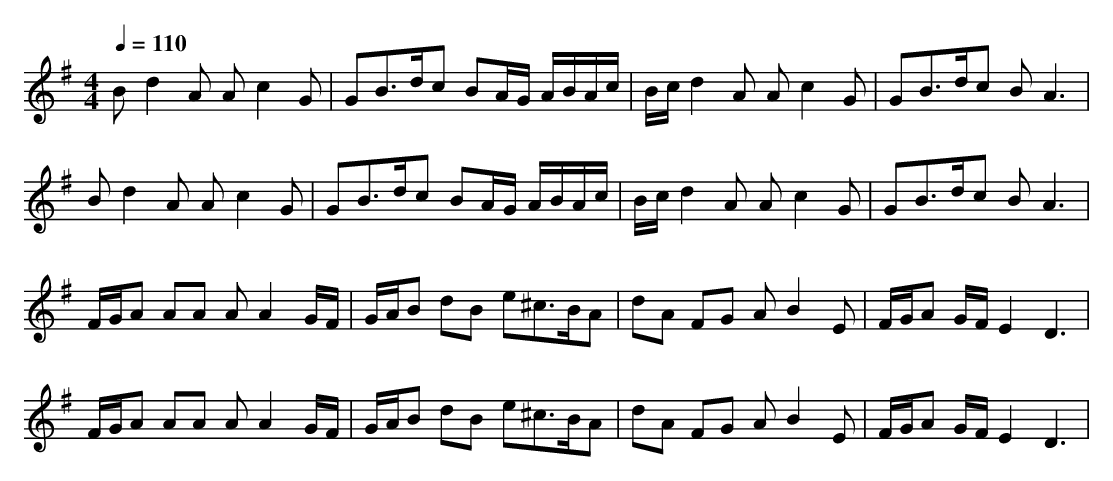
X:1
T:
M: 4/4
L: 1/8
Q:1/4=110
K:G % 1 sharps
Bd2A Ac2G|GB>dc BA/2G/2 A/2B/2A/2c/2|B/2c/2d2A Ac2G|GB>dc B2<A2|
Bd2A Ac2G|GB>dc BA/2G/2 A/2B/2A/2c/2|B/2c/2d2A Ac2G|GB>dc B2<A2|
F/2G/2A AA AA2G/2F/2|G/2A/2B dB e^c>BA|dA FG AB2E|F/2G/2A G/2F/2E2D3|
F/2G/2A AA AA2G/2F/2|G/2A/2B dB e^c>BA|dA FG AB2E|F/2G/2A G/2F/2E2D3|
